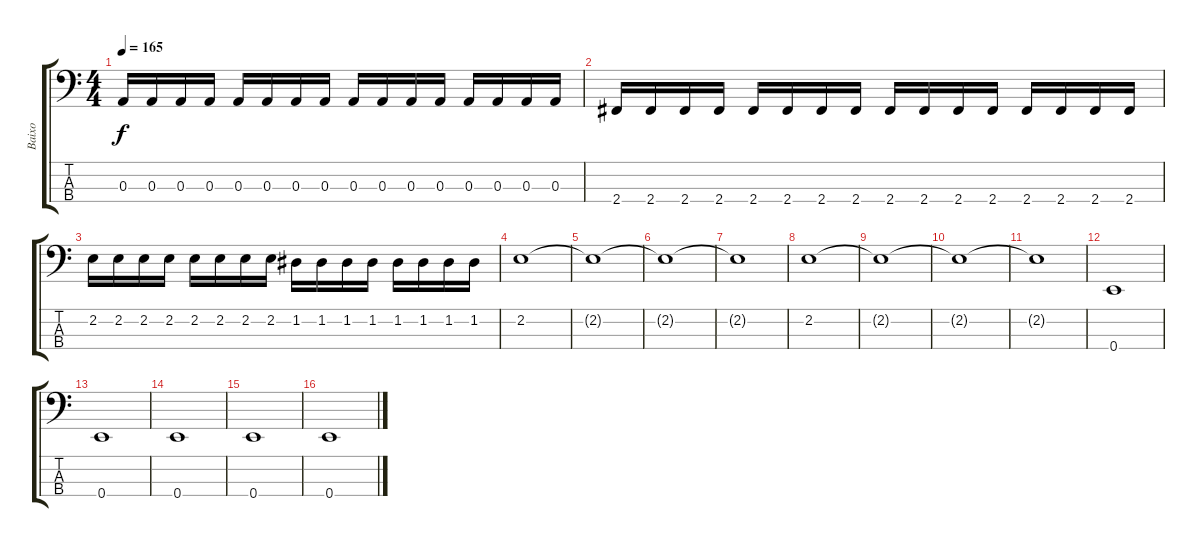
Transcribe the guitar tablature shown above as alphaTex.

\track ("Baixo" "Baixo") {instrument electricbassfinger}
\staff {score tabs}
\tuning (G2 D2 A1 E1) {hide}
\ts (4 4)
\tempo 165
\clef f4
\ks c
0.3.16{dy f} 0.3.16 0.3.16 0.3.16 0.3.16 0.3.16 0.3.16 0.3.16 0.3.16 0.3.16 0.3.16 0.3.16 0.3.16 0.3.16 0.3.16 0.3.16 |
2.4.16 2.4.16 2.4.16 2.4.16 2.4.16 2.4.16 2.4.16 2.4.16 2.4.16 2.4.16 2.4.16 2.4.16 2.4.16 2.4.16 2.4.16 2.4.16 |
2.2.16 2.2.16 2.2.16 2.2.16 2.2.16 2.2.16 2.2.16 2.2.16 1.2.16 1.2.16 1.2.16 1.2.16 1.2.16 1.2.16 1.2.16 1.2.16 |
2.2.1 |
2.2{t}.1 |
2.2{t}.1 |
2.2{t}.1 |
2.2.1 |
2.2{t}.1 |
2.2{t}.1 |
2.2{t}.1 |
0.4.1 |
0.4.1 |
0.4.1 |
0.4.1 |
0.4.1
